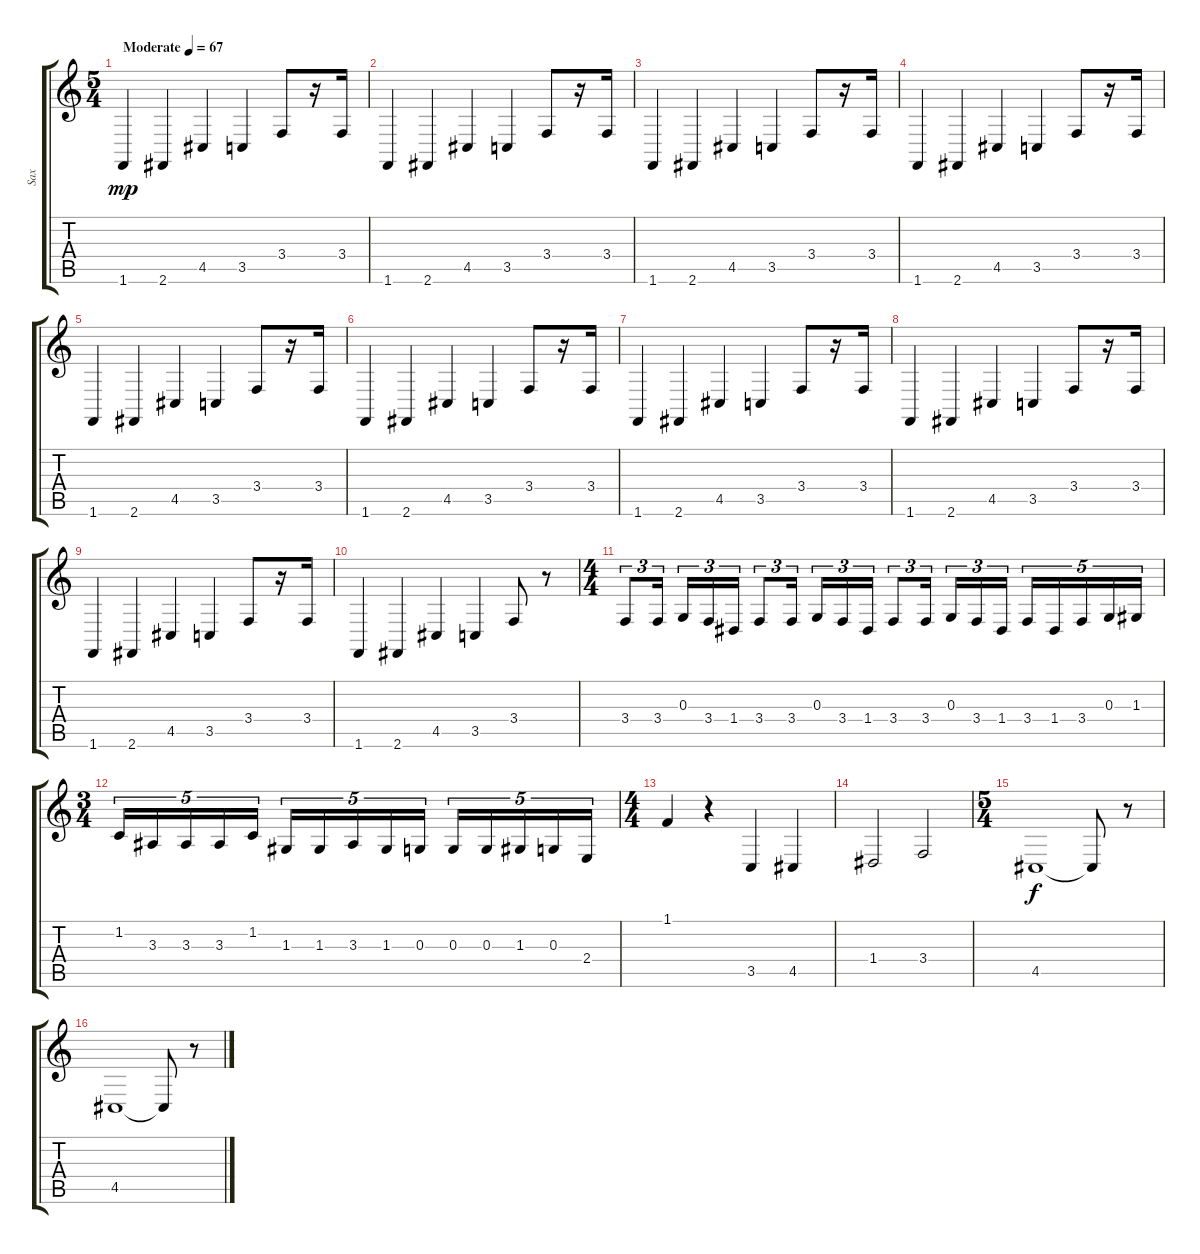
\track ("Sax" "Sax") {instrument baritonesax}
\staff {score tabs}
\tuning (E4 B3 G3 D3 A2 E2) {hide}
\ts (5 4)
\tempo (67 "Moderate")
\clef g2
\ks c
1.6.4{dy mp instrument baritonesax} 2.6.4 4.5.4 3.5.4 3.4.8 r.16 3.4.16 |
1.6.4 2.6.4 4.5.4 3.5.4 3.4.8 r.16 3.4.16 |
1.6.4 2.6.4 4.5.4 3.5.4 3.4.8 r.16 3.4.16 |
1.6.4 2.6.4 4.5.4 3.5.4 3.4.8 r.16 3.4.16 |
1.6.4 2.6.4 4.5.4 3.5.4 3.4.8 r.16 3.4.16 |
1.6.4 2.6.4 4.5.4 3.5.4 3.4.8 r.16 3.4.16 |
1.6.4 2.6.4 4.5.4 3.5.4 3.4.8 r.16 3.4.16 |
1.6.4 2.6.4 4.5.4 3.5.4 3.4.8 r.16 3.4.16 |
1.6.4 2.6.4 4.5.4 3.5.4 3.4.8 r.16 3.4.16 |
1.6.4 2.6.4 4.5.4 3.5.4 3.4.8 r.8 |
\ts (4 4)
3.4.8{tu (3 2)} 3.4.16{tu (3 2) beam splitsecondary} 0.3.16{tu (3 2)} 3.4.16{tu (3 2)} 1.4.16{tu (3 2)} 3.4.8{tu (3 2)} 3.4.16{tu (3 2) beam splitsecondary} 0.3.16{tu (3 2)} 3.4.16{tu (3 2)} 1.4.16{tu (3 2)} 3.4.8{tu (3 2)} 3.4.16{tu (3 2) beam splitsecondary} 0.3.16{tu (3 2)} 3.4.16{tu (3 2)} 1.4.16{tu (3 2)} 3.4.16{tu (5 4)} 1.4.16{tu (5 4)} 3.4.16{tu (5 4)} 0.3.16{tu (5 4)} 1.3.16{tu (5 4)} |
\ts (3 4)
1.2.16{tu (5 4)} 3.3.16{tu (5 4)} 3.3.16{tu (5 4)} 3.3.16{tu (5 4)} 1.2.16{tu (5 4)} 1.3.16{tu (5 4)} 1.3.16{tu (5 4)} 3.3.16{tu (5 4)} 1.3.16{tu (5 4)} 0.3.16{tu (5 4)} 0.3.16{tu (5 4)} 0.3.16{tu (5 4)} 1.3.16{tu (5 4)} 0.3.16{tu (5 4)} 2.4.16{tu (5 4)} |
\ts (4 4)
1.1.4 r.4 3.5.4 4.5.4 |
1.4.2 3.4.2 |
\ts (5 4)
4.5.1{dy f} 4.5{t}.8 r.8 |
4.5.1 4.5{t}.8 r.8
